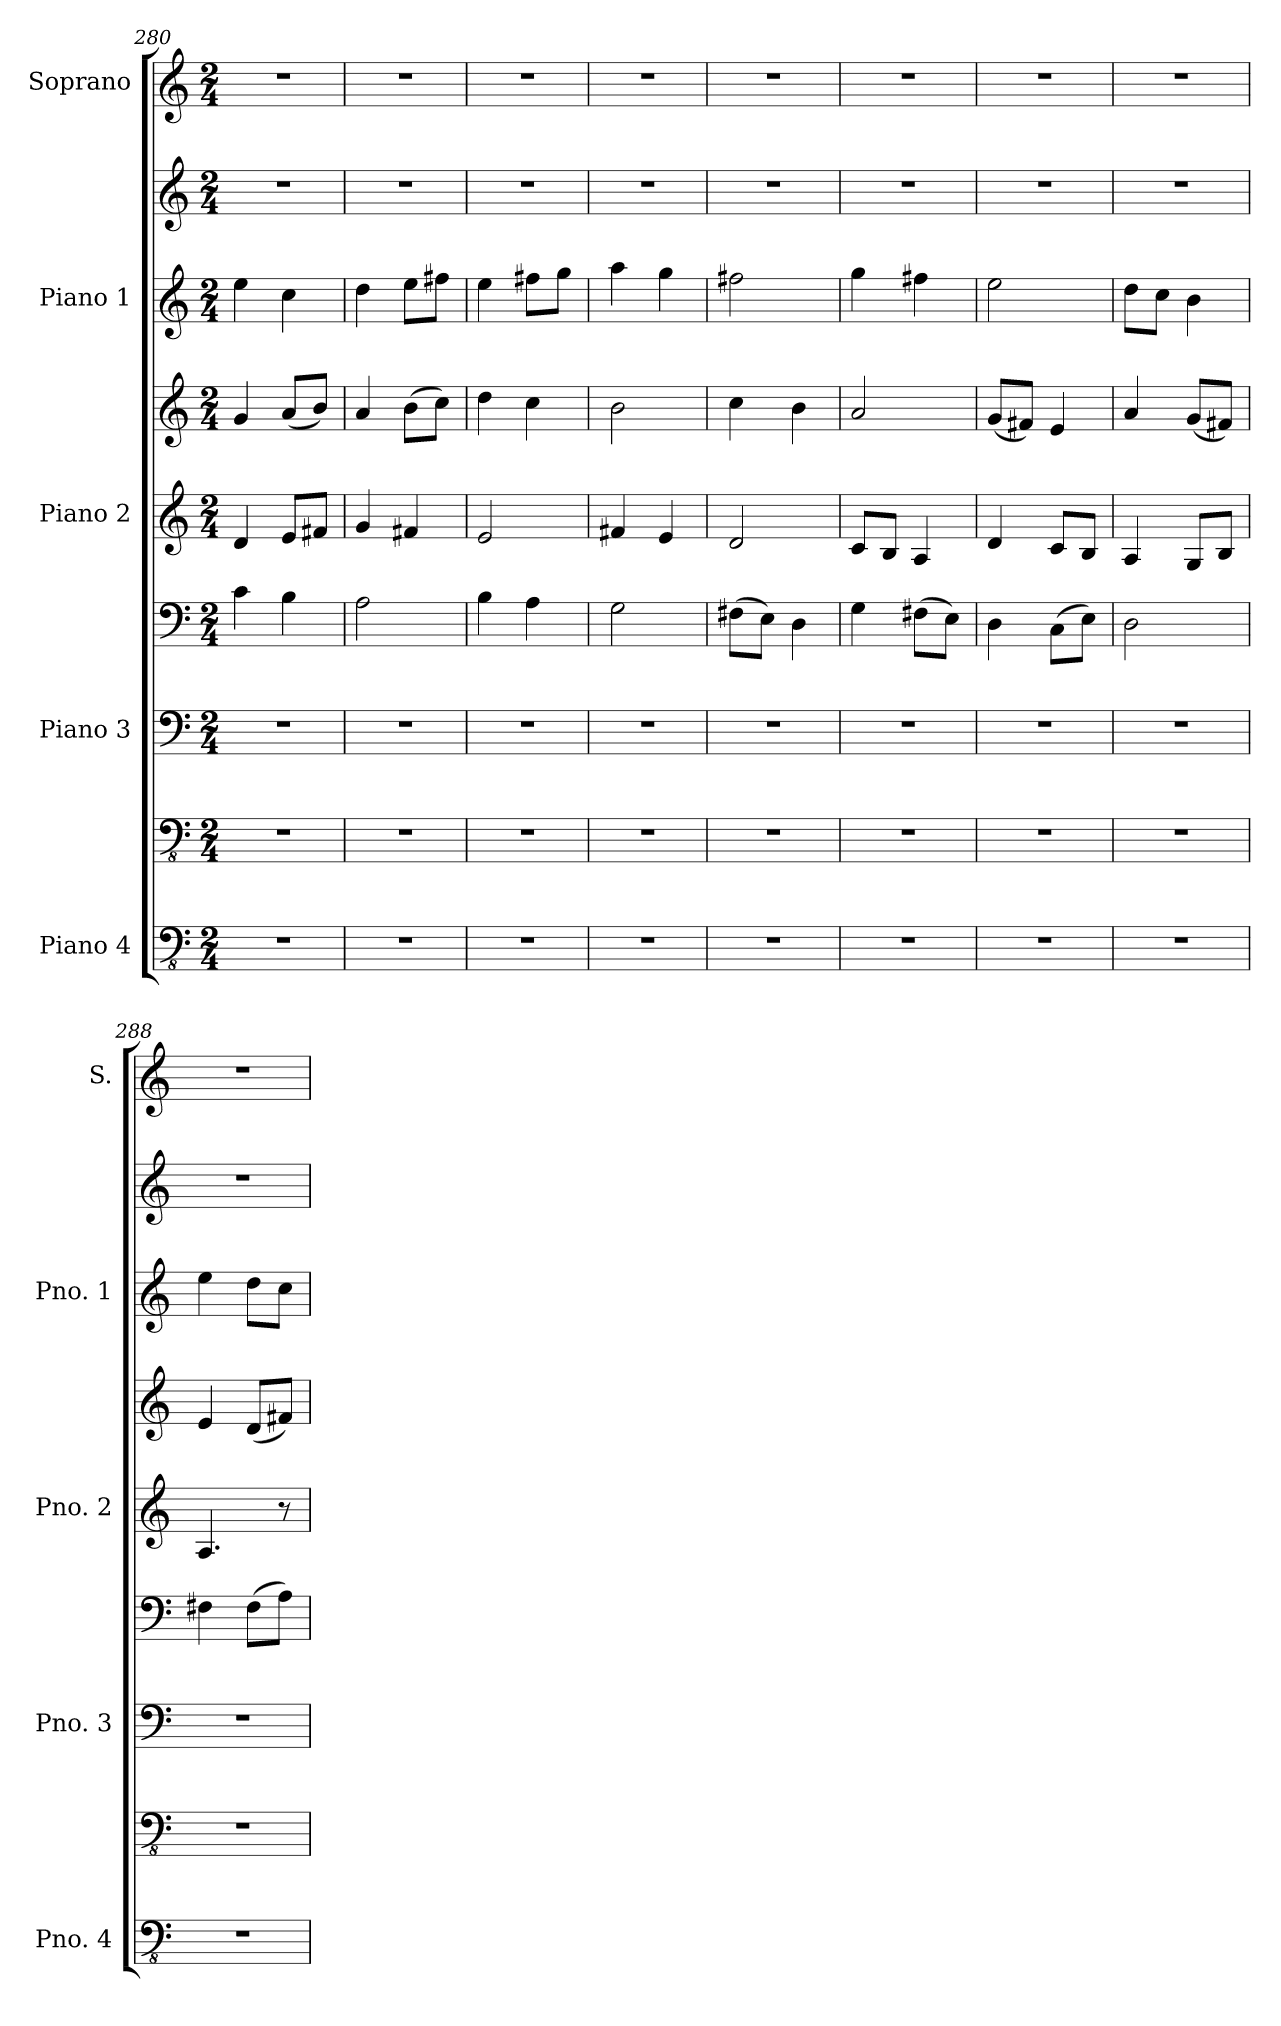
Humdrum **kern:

**kern	**kern	**kern	**kern	**kern	**kern	**kern	**kern	**kern
*part5	*part5	*part4	*part4	*part3	*part3	*part2	*part2	*part1
*staff9	*staff8	*staff7	*staff6	*staff5	*staff4	*staff3	*staff2	*staff1
*I"Piano 4	*	*I"Piano 3	*	*I"Piano 2	*	*I"Piano 1	*	*I"Soprano
*I'Pno. 4	*	*I'Pno. 3	*	*I'Pno. 2	*	*I'Pno. 1	*	*I'S.
*clefFv4	*clefFv4	*clefF4	*clefF4	*clefG2	*clefG2	*clefG2	*clefG2	*clefG2
*k[]	*k[]	*k[]	*k[]	*k[]	*k[]	*k[]	*k[]	*k[]
*M2/4	*M2/4	*M2/4	*M2/4	*M2/4	*M2/4	*M2/4	*M2/4	*M2/4
=280	=280	=280	=280	=280	=280	=280	=280	=280
2r	2r	2r	4c\	4d/	4g/	4ee\	2r	2r
.	.	.	4B\	8e/L	(<8a/L	4cc\	.	.
.	.	.	.	8f#X/J	8b/J)	.	.	.
=281	=281	=281	=281	=281	=281	=281	=281	=281
2r	2r	2r	2A\	4g/	4a/	4dd\	2r	2r
.	.	.	.	4f#X/	(>8b\L	8ee\L	.	.
.	.	.	.	.	8cc\J)	8ff#X\J	.	.
=282	=282	=282	=282	=282	=282	=282	=282	=282
2r	2r	2r	4B\	2e/	4dd\	4ee\	2r	2r
.	.	.	4A\	.	4cc\	8ff#X\L	.	.
.	.	.	.	.	.	8gg\J	.	.
=283	=283	=283	=283	=283	=283	=283	=283	=283
2r	2r	2r	2G\	4f#X/	2b\	4aa\	2r	2r
.	.	.	.	4e/	.	4gg\	.	.
=284	=284	=284	=284	=284	=284	=284	=284	=284
2r	2r	2r	(>8F#X\L	2d/	4cc\	2ff#X\	2r	2r
.	.	.	8E\J)	.	.	.	.	.
.	.	.	4D\	.	4b\	.	.	.
!!LO:PB:g=z
=285	=285	=285	=285	=285	=285	=285	=285	=285
2r	2r	2r	4G\	8c/L	2a/	4gg\	2r	2r
.	.	.	.	8B/J	.	.	.	.
.	.	.	(>8F#X\L	4A/	.	4ff#X\	.	.
.	.	.	8E\J)	.	.	.	.	.
=286	=286	=286	=286	=286	=286	=286	=286	=286
2r	2r	2r	4D\	4d/	(<8g/L	2ee\	2r	2r
.	.	.	.	.	8f#X/J)	.	.	.
.	.	.	(>8C\L	8c/L	4e/	.	.	.
.	.	.	8E\J)	8B/J	.	.	.	.
=287	=287	=287	=287	=287	=287	=287	=287	=287
2r	2r	2r	2D\	4A/	4a/	8dd\L	2r	2r
.	.	.	.	.	.	8cc\J	.	.
.	.	.	.	8G/L	(<8g/L	4b\	.	.
.	.	.	.	8B/J	8f#X/J)	.	.	.
=288	=288	=288	=288	=288	=288	=288	=288	=288
2r	2r	2r	4F#X\	4.A/	4e/	4ee\	2r	2r
.	.	.	(>8F#\L	.	(<8d/L	8dd\L	.	.
.	.	.	8A\J)	8r	8f#X/J)	8cc\J	.	.
=	=	=	=	=	=	=	=	=
*-	*-	*-	*-	*-	*-	*-	*-	*-
